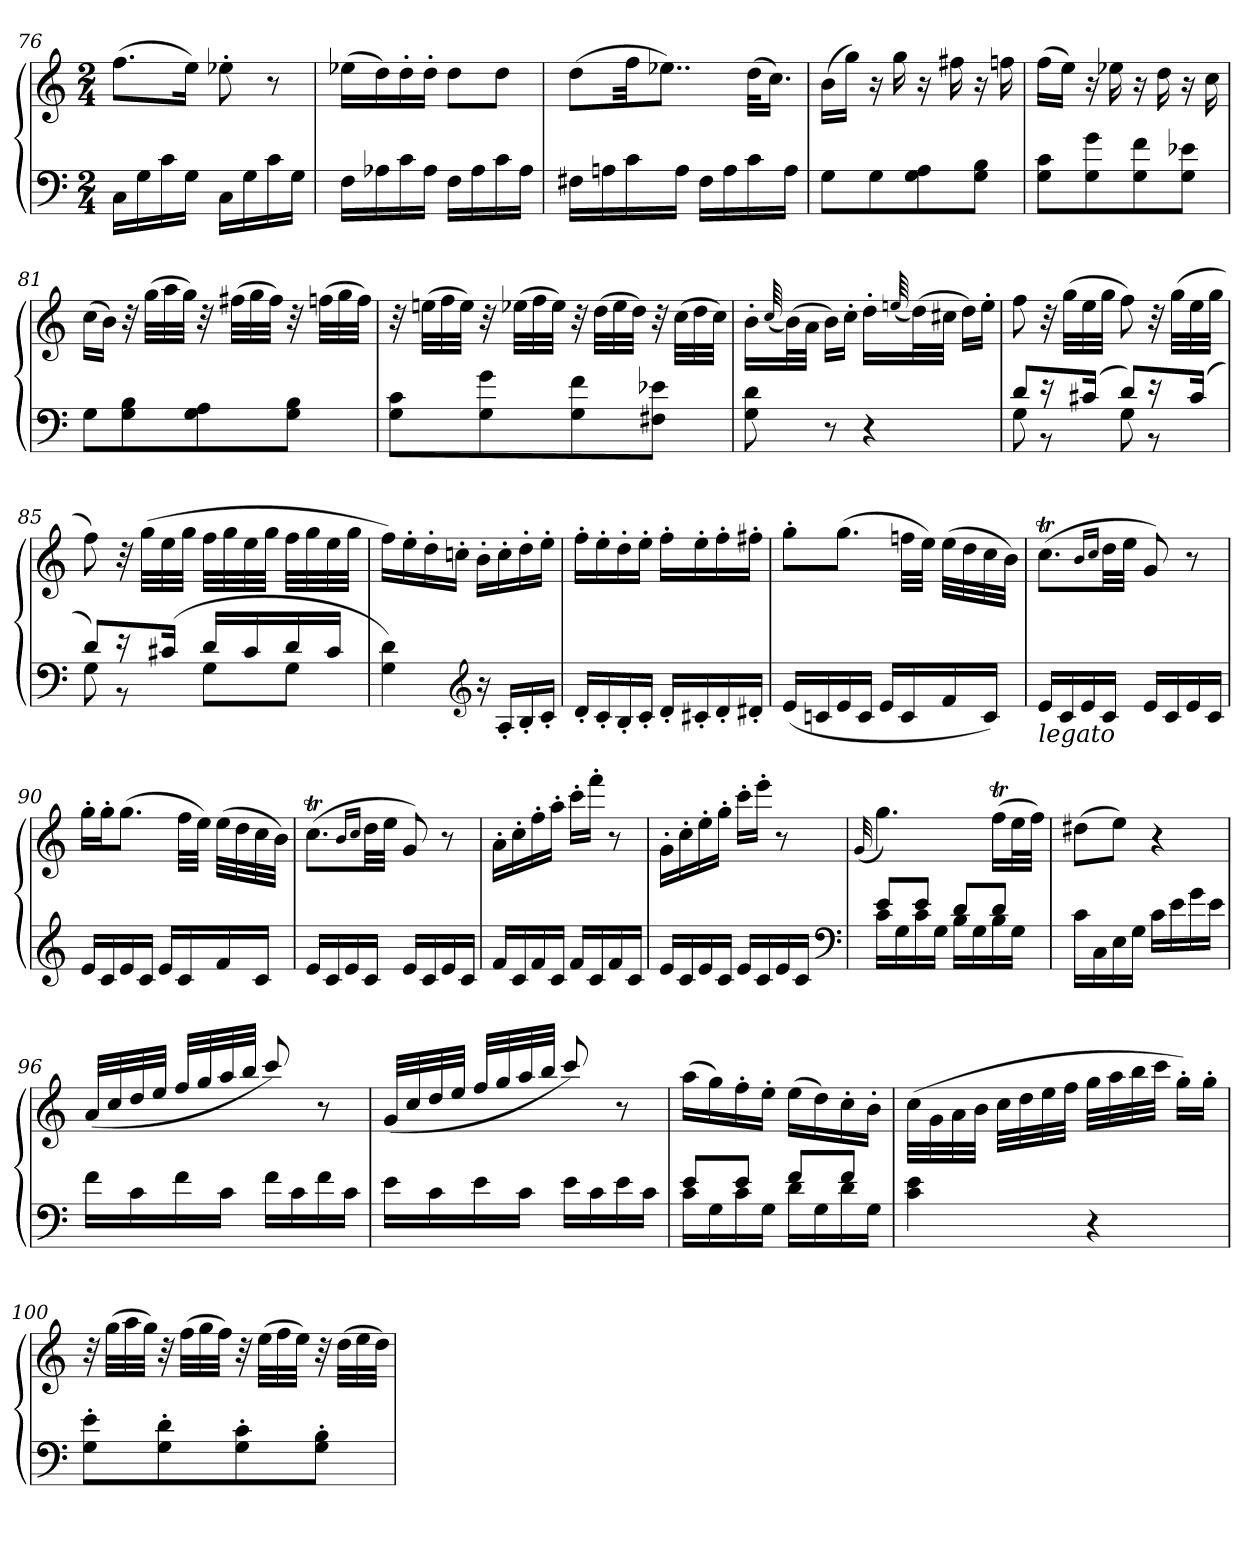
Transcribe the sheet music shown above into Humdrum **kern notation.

**kern	**kern
*part1	*part1
*staff2	*staff1
*clefF4	*clefG2
*k[]	*k[]
*C:	*C:
*M2/4	*M2/4
=76	=76
16CLL	(8.ffL
16G	.
16c	.
16GJJ	16eeJk)
16CLL	8ee-X'
16G	.
16c	8r
16GJJ	.
=77	=77
16FLL	(16ee-XLL
16A-X	16dd)
16c	16dd'
16A-JJ	16dd'JJ
16FLL	8ddL
16A-	.
16c	8ddJ
16A-JJ	.
=78	=78
16F#XLL	(8ddL
16An	.
16c	32ffKK
.	8..ee-XJ)
16AJJ	.
16F#LL	.
16A	.
16c	(32ddKLL
.	16.ccJJ)
16AJJ	.
=79	=79
8GL	(16bLL
.	16ggJJ)
8G	16r
.	16gg
8G 8A	16r
.	16ff#X
8G 8BJ	16r
.	16ffn
=80	=80
8G 8cL	(16ffLL
.	16eeJJ)
8G 8g	16r
.	16ee-X
8G 8f	16r
.	16dd
8G 8e-XJ	16r
.	16cc
=81	=81
8GL	(16ccLL
.	16bJJ)
8G 8B	32r
.	(32ggLLL
.	32aa
.	32ggJJJ)
8G 8A	32r
.	(32ff#XLLL
.	32gg
.	32ff#JJJ)
8G 8BJ	32r
.	(32ffnLLL
.	32gg
.	32ffJJJ)
=82	=82
8G 8cL	32r
.	(32eenLLL
.	32ff
.	32eeJJJ)
8G 8g	32r
.	(32ee-XLLL
.	32ff
.	32ee-JJJ)
8G 8f	32r
.	(32ddLLL
.	32ee-
.	32ddJJJ)
8F#X 8e-XJ	32r
.	(32ccLLL
.	32dd
.	32ccJJJ)
=83	=83
8G 8d	16b'\LL
.	(64qqcc/
.	(32b\L)
.	32a\JJJ
8r	16bLL)
.	16cc'JJ
4r	16dd'LL
.	(64qqeen/
.	(32ddL)
.	32cc#XJJJ
.	16ddLL)
.	16ee'JJ
=84	=84
*^	*
8dL	8G	8ff
16r	8r	32r
.	.	(32ggLLL
(16c#XJk	.	32ee
.	.	32ggJJJ
8dL)	8G	8ff)
16r	8r	32r
.	.	(32ggLLL
(16c#Jk	.	32ee
.	.	32ggJJJ
=85	=85	=85
8dL)	8G	8ff)
16r	8r	32r
.	.	(32ggLLL
(16c#XJk	.	32ee
.	.	32ggJJJ
16dLL	8GL	32ffLLL
.	.	32gg
16c#	.	32ee
.	.	32ggJJJ
16d	8GJ	32ffLLL
.	.	32gg
16c#JJ	.	32ee
.	.	32ggJJJ
*v	*v	*
=86	=86
4G 4d)	16ffLL)
.	16ee'
.	16dd'
.	16ccn'JJ
*clefG2	*
16r	16b'LL
16A'LL	16cc'
16B'	16dd'
16c'JJ	16ee'JJ
=87	=87
16d'LL	16ff'LL
16c'	16ee'
16B'	16dd'
16c'JJ	16ee'JJ
16d'LL	16ff'LL
16c#X'	16ee'
16d'	16ff'
16d#X'JJ	16ff#X'JJ
=88	=88
(16eLL	8gg'L
16cn	.
16e	(8.ggJ
16cJJ	.
16eLL	.
16c	32ffnLLL
.	32eeJJJ)
16f	(32eeLLL
.	32dd
16cJJ)	32cc
.	32bJJJ)
=89	=89
!LO:TX:b:i:t=legato	!
16eLL	(8.ccTL
16c	.
16e	.
.	16qb/LL
.	16qcc/JJ
16cJJ	32ddLL
.	32eeJJJ
16eLL	8g)
16c	.
16e	8r
16cJJ	.
=90	=90
16eLL	16gg'LL
16c	16gg'J
16e	(8.ggJ
16cJJ	.
16eLL	.
16c	32ffLLL
.	32eeJJJ)
16f	(32eeLLL
.	32dd
16cJJ	32cc
.	32bJJJ)
=91	=91
16eLL	(8.ccTL
16c	.
16e	.
.	16qb/LL
.	16qcc/JJ
16cJJ	32ddLL
.	32eeJJJ
16eLL	8g)
16c	.
16e	8r
16cJJ	.
=92	=92
16fLL	16a'LL
16c	16cc'
16f	16ff'
16cJJ	16aa'JJ
16fLL	16ccc'LL
16c	16fff'JJ
16f	8r
16cJJ	.
=93	=93
16eLL	16g'LL
16c	16cc'
16e	16ee'
16cJJ	16gg'JJ
16eLL	16ccc'LL
16c	16eee'JJ
16e	8r
16cJJ	.
*clefF4	*
=94	=94
.	(>32qqg
*^	*
8eL	16cLL	4.gg)
.	16G	.
8eJ	16c	.
.	16GJJ	.
8dL	16BLL	.
.	16G	.
8dJ	16B	(16ffTLL
.	16GJJ	32eeL
.	.	32ffJJJ)
*v	*v	*
=95	=95
16cLL	(8dd#XL
16C	.
16E	8eeJ)
16GJJ	.
16cLL	4r
16e\	.
16g\	.
16e\JJ	.
=96	=96
16f\LL	(>32a/LLL
.	32cc/
16c\	32dd/
.	32ee/JJJ
16f\	32ff/LLL
.	32gg/
16c\JJ	32aa/
.	32bb/JJJ
16f\LL	8ccc/)
16c\	.
16f\	8r
16c\JJ	.
=97	=97
16e\LL	(>32g/LLL
.	32cc/
16c\	32dd/
.	32ee/JJJ
16e\	32ff/LLL
.	32gg/
16c\JJ	32aa/
.	32bb/JJJ
16e\LL	8ccc/)
16c\	.
16e\	8r
16c\JJ	.
=98	=98
*^	*
8eL	16cLL	(16aaLL
.	16G	16gg)
8eJ	16c	16ff'
.	16GJJ	16ee'JJ
8fL	16dLL	(16eeLL
.	16G	16dd)
8fJ	16d	16cc'
.	16GJJ	16b'JJ
*v	*v	*
=99	=99
4c 4e	(>32cc\LLL
.	32g\
.	32a\
.	32b\JJJ
.	32ccLLL
.	32dd
.	32ee
.	32ffJJJ
4r	32ggLLL
.	32aa
.	32bb
.	32cccJJJ
.	16gg'LL)
.	16gg'JJ
=100	=100
8G' 8e'L	32r
.	(32ggLLL
.	32aa
.	32ggJJJ)
8G' 8d'	32r
.	(32ffLLL
.	32gg
.	32ffJJJ)
8G' 8c'	32r
.	(32eeLLL
.	32ff
.	32eeJJJ)
8G' 8B'J	32r
.	(32ddLLL
.	32ee
.	32ddJJJ)
=	=
*-	*-
